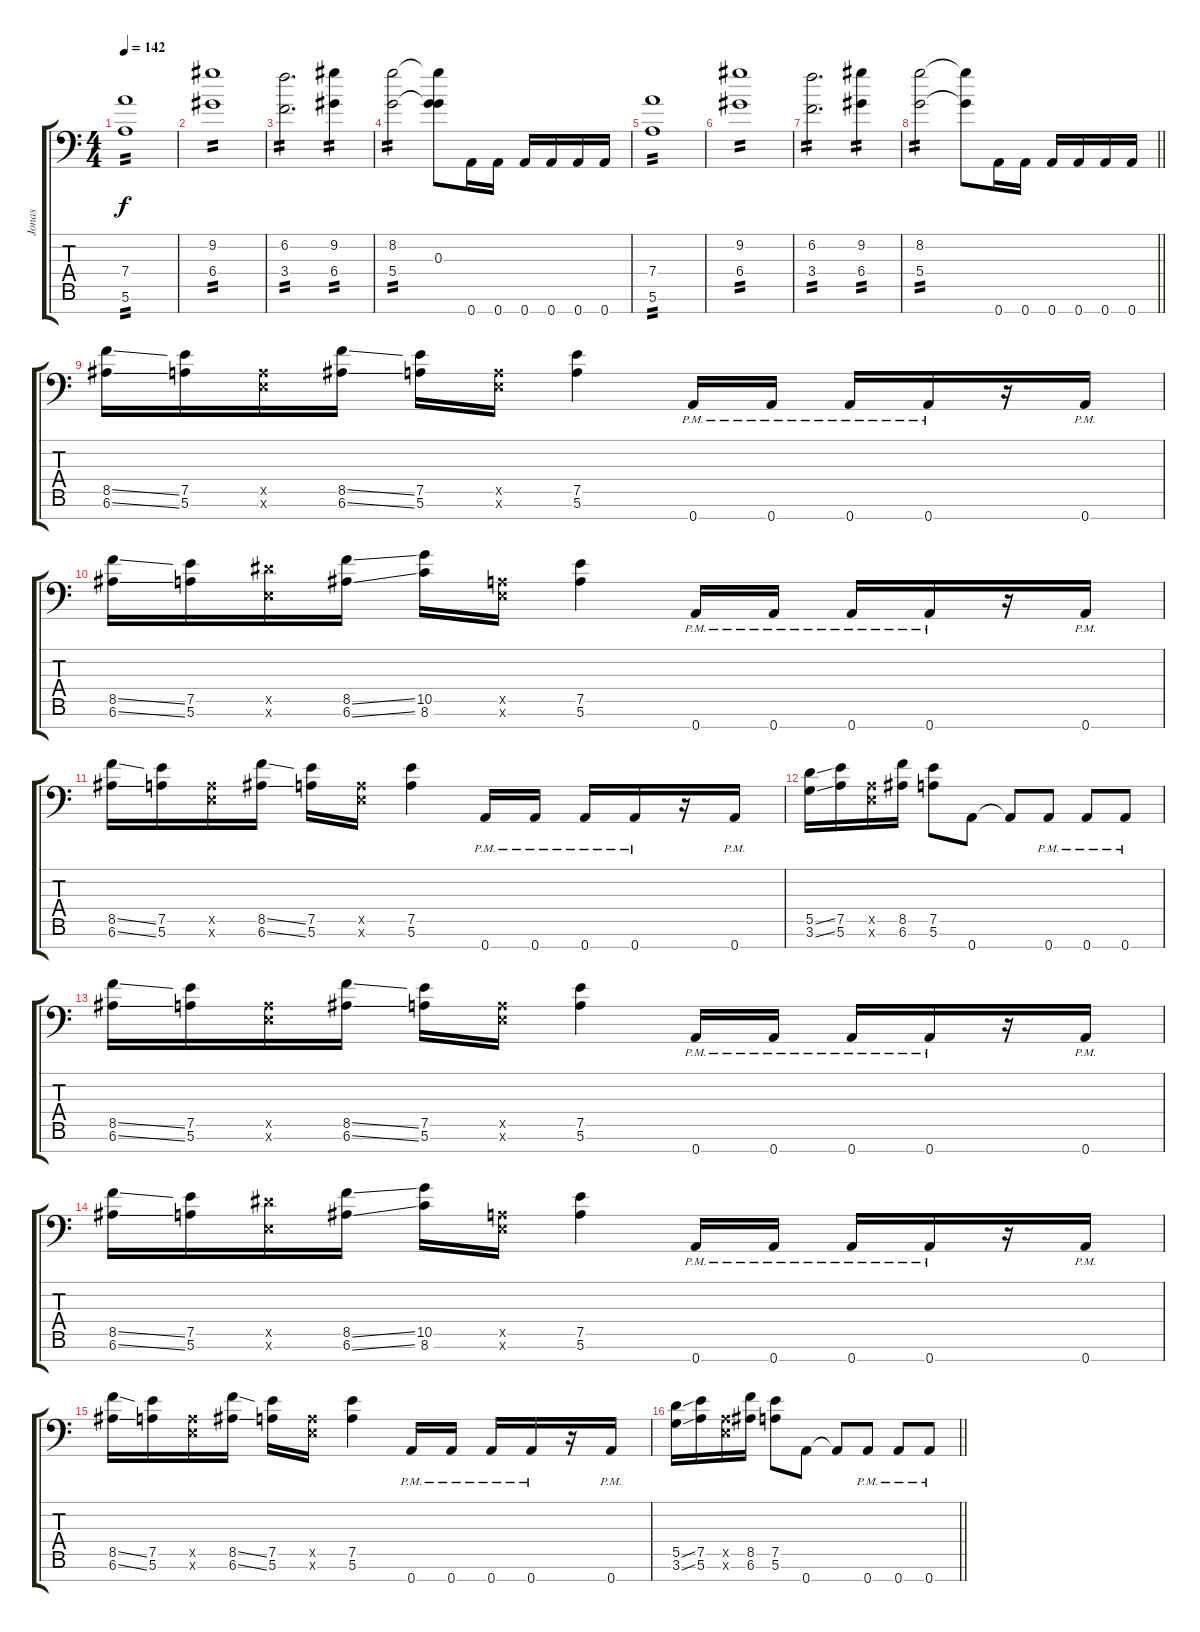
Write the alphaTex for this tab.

\track ("Jonas" "Jonas") {instrument distortionguitar}
\staff {score tabs}
\tuning (E4 B3 G3 D3 A2 E2 A1) {hide}
\ts (4 4)
\tempo 142
\clef f4
\ks c
(7.4 5.6).1{tp 2 dy f} |
(9.2 6.4).1{tp 2} |
(6.2 3.4).2{d tp 2} (9.2 6.4).4{tp 2} |
(8.2 5.4).2{tp 2} (8.2{t} 0.3 5.4{t}).8 0.7.16 0.7.16 0.7.16 0.7.16 0.7.16 0.7.16 |
(7.4 5.6).1{tp 2} |
(9.2 6.4).1{tp 2} |
(6.2 3.4).2{d tp 2} (9.2 6.4).4{tp 2} |
\barLineRight lightlight
(8.2 5.4).2{tp 2} (8.2{t} 5.4{t}).8 0.7.16 0.7.16 0.7.16 0.7.16 0.7.16 0.7.16 |
\section ("" "")
(8.5{ss} 6.6{ss}).16 (7.5 5.6).16 (0.5{x} 0.6{x}).16 (8.5{ss} 6.6{ss}).16 (7.5 5.6).16 (0.5{x} 0.6{x}).16 (7.5 5.6).4 0.7{pm}.16 0.7{pm}.16 0.7{pm}.16 0.7{pm}.16 r.16 0.7{pm}.16 |
(8.5{ss} 6.6{ss}).16 (7.5 5.6).16 (6.5{x} 0.6{x}).16 (8.5{ss} 6.6{ss}).16 (10.5 8.6).16 (0.5{x} 0.6{x}).16 (7.5 5.6).4 0.7{pm}.16 0.7{pm}.16 0.7{pm}.16 0.7{pm}.16 r.16 0.7{pm}.16 |
(8.5{ss} 6.6{ss}).16 (7.5 5.6).16 (0.5{x} 0.6{x}).16 (8.5{ss} 6.6{ss}).16 (7.5 5.6).16 (0.5{x} 0.6{x}).16 (7.5 5.6).4 0.7{pm}.16 0.7{pm}.16 0.7{pm}.16 0.7{pm}.16 r.16 0.7{pm}.16 |
(5.5{ss} 3.6{ss}).16 (7.5 5.6).16 (0.5{x} 0.6{x}).16 (8.5 6.6).16 (7.5 5.6).8 0.7.8 0.7{t}.8 0.7{pm}.8 0.7{pm}.8 0.7{pm}.8 |
(8.5{ss} 6.6{ss}).16 (7.5 5.6).16 (0.5{x} 0.6{x}).16 (8.5{ss} 6.6{ss}).16 (7.5 5.6).16 (0.5{x} 0.6{x}).16 (7.5 5.6).4 0.7{pm}.16 0.7{pm}.16 0.7{pm}.16 0.7{pm}.16 r.16 0.7{pm}.16 |
(8.5{ss} 6.6{ss}).16 (7.5 5.6).16 (6.5{x} 0.6{x}).16 (8.5{ss} 6.6{ss}).16 (10.5 8.6).16 (0.5{x} 0.6{x}).16 (7.5 5.6).4 0.7{pm}.16 0.7{pm}.16 0.7{pm}.16 0.7{pm}.16 r.16 0.7{pm}.16 |
(8.5{ss} 6.6{ss}).16 (7.5 5.6).16 (0.5{x} 0.6{x}).16 (8.5{ss} 6.6{ss}).16 (7.5 5.6).16 (0.5{x} 0.6{x}).16 (7.5 5.6).4 0.7{pm}.16 0.7{pm}.16 0.7{pm}.16 0.7{pm}.16 r.16 0.7{pm}.16 |
\barLineRight lightlight
(5.5{ss} 3.6{ss}).16 (7.5 5.6).16 (0.5{x} 0.6{x}).16 (8.5 6.6).16 (7.5 5.6).8 0.7.8 0.7{t}.8 0.7{pm}.8 0.7{pm}.8 0.7{pm}.8
